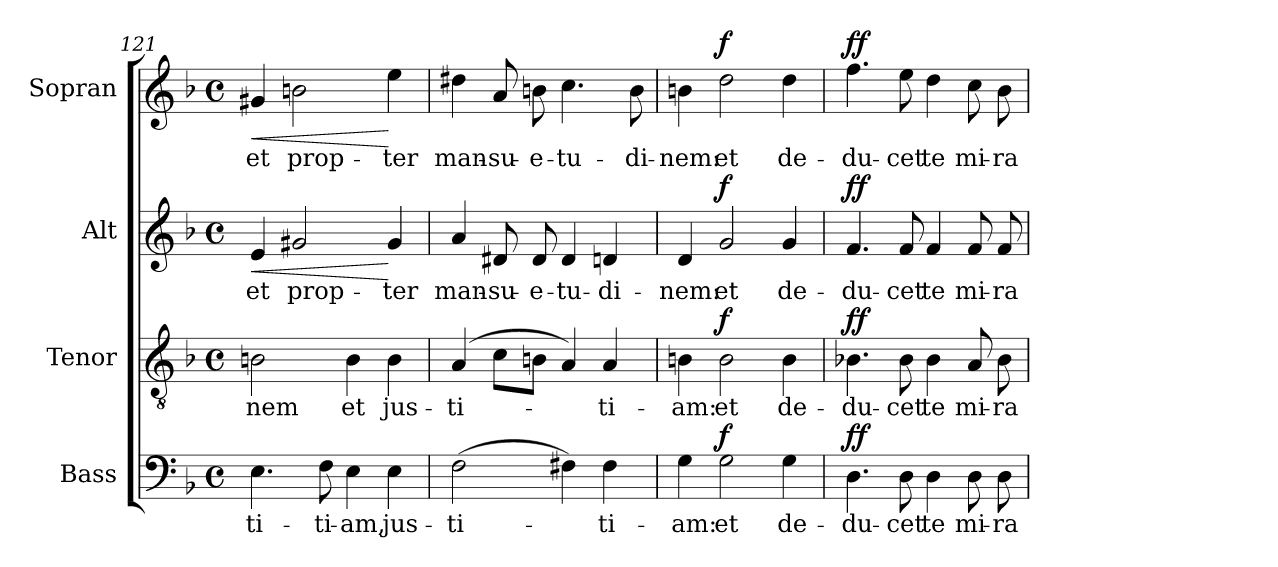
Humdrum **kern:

**kern	**text	**dynam	**kern	**text	**dynam	**kern	**text	**dynam	**kern	**text	**dynam
*part4	*part4	*part4	*part3	*part3	*part3	*part2	*part2	*part2	*part1	*part1	*part1
*staff4	*staff4	*staff4	*staff3	*staff3	*staff3	*staff2	*staff2	*staff2	*staff1	*staff1	*staff1
*I"Bass	*	*	*I"Tenor	*	*	*I"Alt	*	*	*I"Sopran	*	*
*I'B.	*	*	*I'T.	*	*	*I'A.	*	*	*I'S.	*	*
!!LO:PB:g=z
*clefF4	*	*	*clefGv2	*	*	*clefG2	*	*	*clefG2	*	*
*k[b-]	*	*	*k[b-]	*	*	*k[b-]	*	*	*k[b-]	*	*
*F:	*	*	*F:	*	*	*F:	*	*	*F:	*	*
*M4/4	*	*	*M4/4	*	*	*M4/4	*	*	*M4/4	*	*
*met(c)	*	*	*met(c)	*	*	*met(c)	*	*	*met(c)	*	*
=121	=121	=121	=121	=121	=121	=121	=121	=121	=121	=121	=121
!	!LO:LY:b	!	!	!LO:LY:b	!	!	!LO:LY:b	!LO:HP:b	!	!LO:LY:b	!LO:HP:b
4.E\	-ti-	.	2Bn\	-nem	.	4e/	et	<	4g#X/	et	<
!	!	!	!	!	!	!	!LO:LY:b	!	!	!LO:LY:b	!
.	.	.	.	.	.	2g#X/	prop-	.	2bn\	prop-	.
!	!LO:LY:b	!	!	!	!	!	!	!	!	!	!
8F\	-ti-	.	.	.	.	.	.	.	.	.	.
!	!LO:LY:b	!	!	!LO:LY:b	!	!	!	!	!	!	!
4E\	-am,	.	4B\	et	.	.	.	.	.	.	.
!	!LO:LY:b	!	!	!LO:LY:b	!	!	!LO:LY:b	!	!	!LO:LY:b	!
4E\	jus-	.	4B\	jus-	.	4g#/	-ter	[	4ee\	-ter	[
=122	=122	=122	=122	=122	=122	=122	=122	=122	=122	=122	=122
!	!LO:LY:b	!	!	!LO:LY:b	!	!	!LO:LY:b	!	!	!LO:LY:b	!
(>2F\	-ti-	.	(4A/	-ti-	.	4a/	man-	.	4dd#X\	man-	.
!	!	!	!	!	!	!	!LO:LY:b	!	!	!LO:LY:b	!
.	.	.	8c\L	.	.	8d#X/	-su-	.	8a/	-su-	.
!	!	!	!	!	!	!	!LO:LY:b	!	!	!LO:LY:b	!
.	.	.	8Bn\J	.	.	8d#/	-e-	.	8bn\	-e-	.
!	!	!	!	!	!	!	!LO:LY:b	!	!	!LO:LY:b	!
4F#X\)	.	.	4A/)	.	.	4d#/	-tu-	.	4.cc\	-tu-	.
!	!LO:LY:b	!	!	!LO:LY:b	!	!	!LO:LY:b	!	!	!	!
4F#\	-ti-	.	4A/	-ti-	.	4dn/	-di-	.	.	.	.
!	!	!	!	!	!	!	!	!	!	!LO:LY:b	!
.	.	.	.	.	.	.	.	.	8b\	-di-	.
=123	=123	=123	=123	=123	=123	=123	=123	=123	=123	=123	=123
!	!LO:LY:b	!	!	!LO:LY:b	!	!	!LO:LY:b	!	!	!LO:LY:b	!
4G\	-am:	.	4Bn\	-am:	.	4d/	-nem:	.	4bn\	-nem:	.
!	!LO:LY:b	!LO:DY:a	!	!LO:LY:b	!LO:DY:a	!	!LO:LY:b	!LO:DY:a	!	!LO:LY:b	!LO:DY:a
2G\	et	f	2B\	et	f	2g/	et	f	2dd\	et	f
!	!LO:LY:b	!	!	!LO:LY:b	!	!	!LO:LY:b	!	!	!LO:LY:b	!
4G\	de-	.	4B\	de-	.	4g/	de-	.	4dd\	de-	.
=124	=124	=124	=124	=124	=124	=124	=124	=124	=124	=124	=124
!	!LO:LY:b	!LO:DY:a	!	!LO:LY:b	!LO:DY:a	!	!LO:LY:b	!LO:DY:a	!	!LO:LY:b	!LO:DY:a
4.D\	-du-	ff	4.B-X\	-du-	ff	4.f/	-du-	ff	4.ff\	-du-	ff
!	!LO:LY:b	!	!	!LO:LY:b	!	!	!LO:LY:b	!	!	!LO:LY:b	!
8D\	-cet	.	8B-\	-cet	.	8f/	-cet	.	8ee\	-cet	.
!	!LO:LY:b	!	!	!LO:LY:b	!	!	!LO:LY:b	!	!	!LO:LY:b	!
4D\	te	.	4B-\	te	.	4f/	te	.	4dd\	te	.
!	!LO:LY:b	!	!	!LO:LY:b	!	!	!LO:LY:b	!	!	!LO:LY:b	!
8D\	mi-	.	8A/	mi-	.	8f/	mi-	.	8cc\	mi-	.
!	!LO:LY:b	!	!	!LO:LY:b	!	!	!LO:LY:b	!	!	!LO:LY:b	!
8D\	-ra-	.	8B-\	-ra-	.	8f/	-ra-	.	8b-\	-ra-	.
=	=	=	=	=	=	=	=	=	=	=	=
*-	*-	*-	*-	*-	*-	*-	*-	*-	*-	*-	*-
